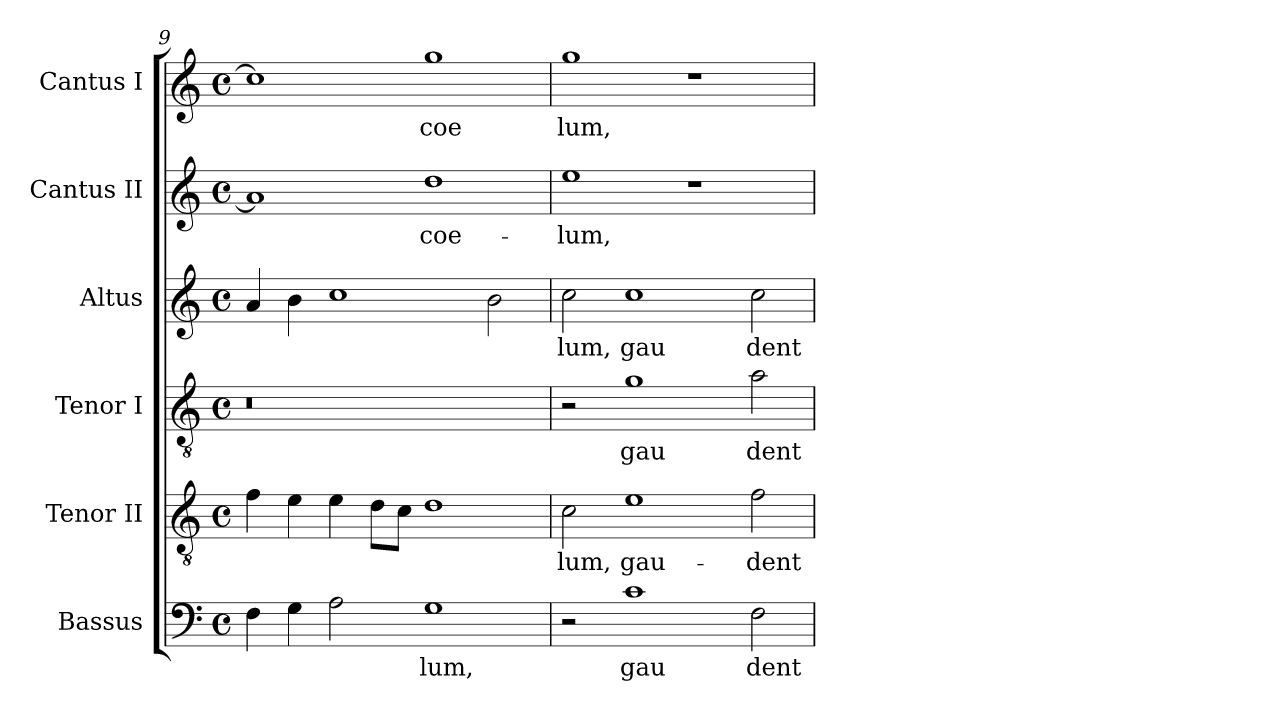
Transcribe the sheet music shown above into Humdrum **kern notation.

**kern	**text	**kern	**text	**kern	**text	**kern	**text	**kern	**text	**kern	**text
*part6	*part6	*part5	*part5	*part4	*part4	*part3	*part3	*part2	*part2	*part1	*part1
*staff6	*staff6	*staff5	*staff5	*staff4	*staff4	*staff3	*staff3	*staff2	*staff2	*staff1	*staff1
*I"Bassus	*	*I"Tenor II	*	*I"Tenor I	*	*I"Altus	*	*I"Cantus II	*	*I"Cantus I	*
*clefF4	*	*clefGv2	*	*clefGv2	*	*clefG2	*	*clefG2	*	*clefG2	*
*M4/4	*	*M4/4	*	*M4/4	*	*M4/4	*	*M4/4	*	*M4/4	*
*met(c)	*	*met(c)	*	*met(c)	*	*met(c)	*	*met(c)	*	*met(c)	*
=9	=9	=9	=9	=9	=9	=9	=9	=9	=9	=9	=9
4F\	.	4f\	.	0r	.	4a/	.	1a]	.	1cc]	.
4G\	.	4e\	.	.	.	4b\	.	.	.	.	.
2A\	.	4e\	.	.	.	1cc	.	.	.	.	.
.	.	8d\L	.	.	.	.	.	.	.	.	.
.	.	8c\J	.	.	.	.	.	.	.	.	.
!	!LO:LY:b:cj	!	!	!	!	!	!	!	!LO:LY:b:cj	!	!LO:LY:b:cj
1G	lum,	1d	.	.	.	.	.	1dd	coe-	1gg	coe
.	.	.	.	.	.	2b\	.	.	.	.	.
=10	=10	=10	=10	=10	=10	=10	=10	=10	=10	=10	=10
!	!	!	!LO:LY:b:cj	!	!	!	!LO:LY:b:cj	!	!LO:LY:b:cj	!	!LO:LY:b:cj
2r	.	2c\	-lum,	2r	.	2cc\	lum,	1ee	-lum,	1gg	lum,
!	!LO:LY:b:cj	!	!LO:LY:b:cj	!	!LO:LY:b:cj	!	!LO:LY:b:cj	!	!	!	!
1c	gau	1e	gau-	1g	gau	1cc	gau	.	.	.	.
.	.	.	.	.	.	.	.	1r	.	1r	.
!	!LO:LY:b:cj	!	!LO:LY:b:cj	!	!LO:LY:b:cj	!	!LO:LY:b:cj	!	!	!	!
2F\	dent	2f\	-dent	2a\	dent	2cc\	dent	.	.	.	.
=	=	=	=	=	=	=	=	=	=	=	=
*-	*-	*-	*-	*-	*-	*-	*-	*-	*-	*-	*-
